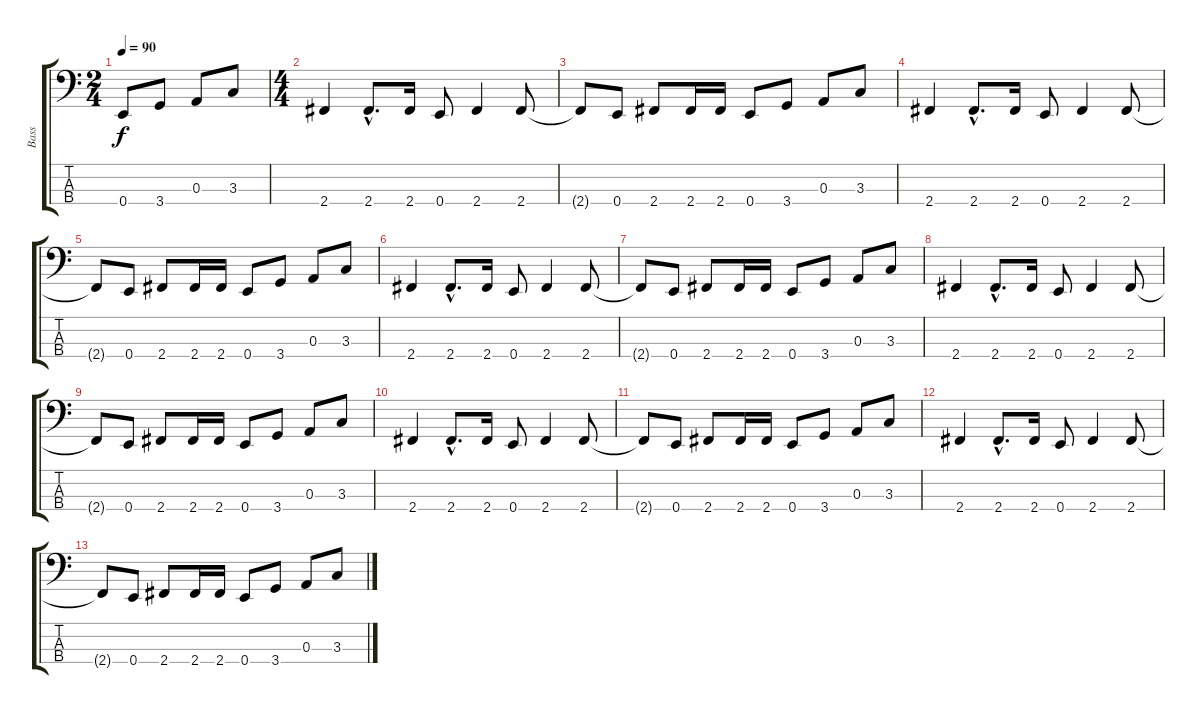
\track ("Bass" "Bass") {instrument electricbassfinger}
\staff {score tabs}
\tuning (G2 D2 A1 E1) {hide}
\ts (2 4)
\tempo 90
\clef f4
\ks c
0.4.8{dy f instrument electricbassfinger} 3.4.8 0.3.8 3.3.8 |
\ts (4 4)
2.4.4 2.4{hac}.8{d} 2.4.16 0.4.8 2.4.4 2.4.8 |
2.4{t}.8 0.4.8 2.4.8 2.4.16 2.4.16 0.4.8 3.4.8 0.3.8 3.3.8 |
2.4.4 2.4{hac}.8{d} 2.4.16 0.4.8 2.4.4 2.4.8 |
2.4{t}.8 0.4.8 2.4.8 2.4.16 2.4.16 0.4.8 3.4.8 0.3.8 3.3.8 |
2.4.4 2.4{hac}.8{d} 2.4.16 0.4.8 2.4.4 2.4.8 |
2.4{t}.8 0.4.8 2.4.8 2.4.16 2.4.16 0.4.8 3.4.8 0.3.8 3.3.8 |
2.4.4 2.4{hac}.8{d} 2.4.16 0.4.8 2.4.4 2.4.8 |
2.4{t}.8 0.4.8 2.4.8 2.4.16 2.4.16 0.4.8 3.4.8 0.3.8 3.3.8 |
2.4.4 2.4{hac}.8{d} 2.4.16 0.4.8 2.4.4 2.4.8 |
2.4{t}.8 0.4.8 2.4.8 2.4.16 2.4.16 0.4.8 3.4.8 0.3.8 3.3.8 |
2.4.4 2.4{hac}.8{d} 2.4.16 0.4.8 2.4.4 2.4.8 |
2.4{t}.8 0.4.8 2.4.8 2.4.16 2.4.16 0.4.8 3.4.8 0.3.8 3.3.8
